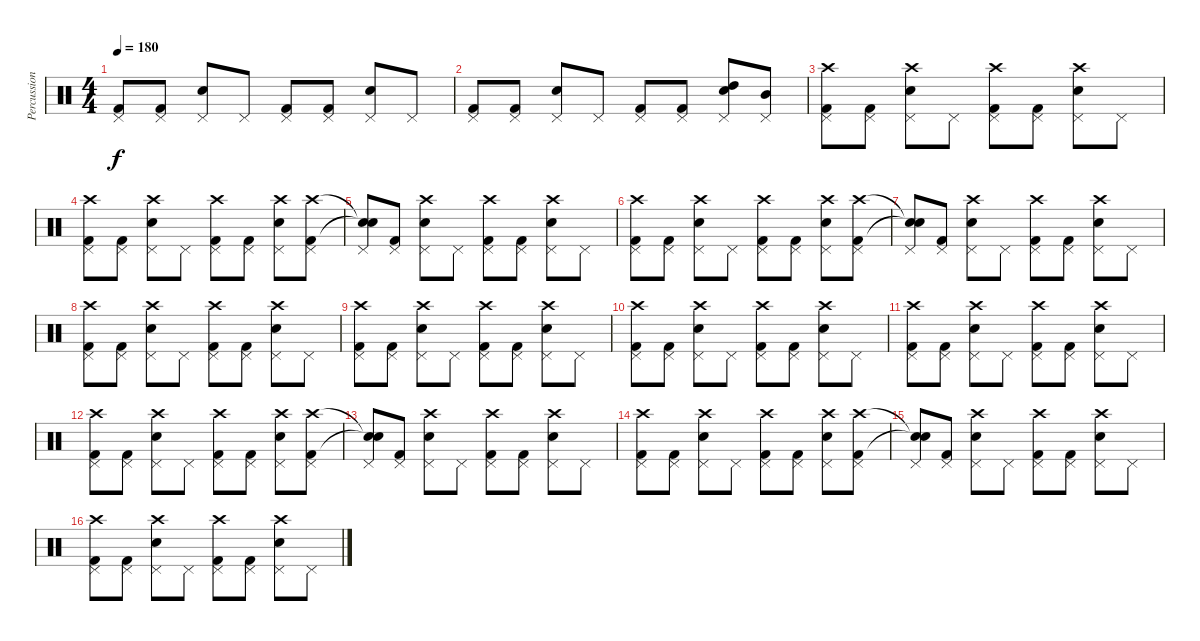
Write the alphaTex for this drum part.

\track ("Percussion" "Percussion") {instrument percussion}
\staff {score}
\articulation defaults
\ts (4 4)
\tempo 180
\clef neutral
\ks c
("Pedal Hi-Hat (hit)" "Kick (hit) 2").8{dy f} ("Pedal Hi-Hat (hit)" "Kick (hit) 2").8 ("Pedal Hi-Hat (hit)" "Electric Snare (hit)").8 "Pedal Hi-Hat (hit)".8 ("Pedal Hi-Hat (hit)" "Kick (hit) 2").8 ("Pedal Hi-Hat (hit)" "Kick (hit) 2").8 ("Pedal Hi-Hat (hit)" "Electric Snare (hit)").8 "Pedal Hi-Hat (hit)".8 |
("Pedal Hi-Hat (hit)" "Kick (hit) 2").8 ("Pedal Hi-Hat (hit)" "Kick (hit) 2").8 ("Pedal Hi-Hat (hit)" "Electric Snare (hit)").8 "Pedal Hi-Hat (hit)".8 ("Pedal Hi-Hat (hit)" "Kick (hit) 2").8 ("Pedal Hi-Hat (hit)" "Kick (hit) 2").8 ("Pedal Hi-Hat (hit)" "Electric Snare (hit)" "High Tom (hit)").8 ("Pedal Hi-Hat (hit)" "Mid Tom (hit)").8 |
("Pedal Hi-Hat (hit)" "Kick (hit) 2" "Crash high (hit)").8 ("Pedal Hi-Hat (hit)" "Kick (hit) 2").8 ("Pedal Hi-Hat (hit)" "Electric Snare (hit)" "Crash high (hit)").8 "Pedal Hi-Hat (hit)".8 ("Pedal Hi-Hat (hit)" "Kick (hit) 2" "Crash high (hit)").8 ("Pedal Hi-Hat (hit)" "Kick (hit) 2").8 ("Pedal Hi-Hat (hit)" "Electric Snare (hit)" "Crash high (hit)").8 "Pedal Hi-Hat (hit)".8 |
("Pedal Hi-Hat (hit)" "Kick (hit) 2" "Crash high (hit)").8 ("Pedal Hi-Hat (hit)" "Kick (hit) 2").8 ("Pedal Hi-Hat (hit)" "Electric Snare (hit)" "Crash high (hit)").8 "Pedal Hi-Hat (hit)".8 ("Pedal Hi-Hat (hit)" "Kick (hit) 2" "Crash high (hit)").8 ("Pedal Hi-Hat (hit)" "Kick (hit) 2").8 ("Pedal Hi-Hat (hit)" "Electric Snare (hit)" "Crash high (hit)").8 ("Pedal Hi-Hat (hit)" "Kick (hit) 2" "Crash high (hit)").8 |
("Pedal Hi-Hat (hit)" "Snare (hit)"{t} "Snare (hit)"{t}).8 ("Pedal Hi-Hat (hit)" "Kick (hit) 2").8 ("Pedal Hi-Hat (hit)" "Electric Snare (hit)" "Crash high (hit)").8 "Pedal Hi-Hat (hit)".8 ("Pedal Hi-Hat (hit)" "Kick (hit) 2" "Crash high (hit)").8 ("Pedal Hi-Hat (hit)" "Kick (hit) 2").8 ("Pedal Hi-Hat (hit)" "Electric Snare (hit)" "Crash high (hit)").8 "Pedal Hi-Hat (hit)".8 |
("Pedal Hi-Hat (hit)" "Kick (hit) 2" "Crash high (hit)").8 ("Pedal Hi-Hat (hit)" "Kick (hit) 2").8 ("Pedal Hi-Hat (hit)" "Electric Snare (hit)" "Crash high (hit)").8 "Pedal Hi-Hat (hit)".8 ("Pedal Hi-Hat (hit)" "Kick (hit) 2" "Crash high (hit)").8 ("Pedal Hi-Hat (hit)" "Kick (hit) 2").8 ("Pedal Hi-Hat (hit)" "Electric Snare (hit)" "Crash high (hit)").8 ("Pedal Hi-Hat (hit)" "Kick (hit) 2" "Crash high (hit)").8 |
("Pedal Hi-Hat (hit)" "Snare (hit)"{t} "Snare (hit)"{t}).8 ("Pedal Hi-Hat (hit)" "Kick (hit) 2").8 ("Pedal Hi-Hat (hit)" "Electric Snare (hit)" "Crash high (hit)").8 "Pedal Hi-Hat (hit)".8 ("Pedal Hi-Hat (hit)" "Kick (hit) 2" "Crash high (hit)").8 ("Pedal Hi-Hat (hit)" "Kick (hit) 2").8 ("Pedal Hi-Hat (hit)" "Electric Snare (hit)" "Crash high (hit)").8 "Pedal Hi-Hat (hit)".8 |
("Pedal Hi-Hat (hit)" "Kick (hit) 2" "Crash high (hit)").8 ("Pedal Hi-Hat (hit)" "Kick (hit) 2").8 ("Pedal Hi-Hat (hit)" "Electric Snare (hit)" "Crash high (hit)").8 "Pedal Hi-Hat (hit)".8 ("Pedal Hi-Hat (hit)" "Kick (hit) 2" "Crash high (hit)").8 ("Pedal Hi-Hat (hit)" "Kick (hit) 2").8 ("Pedal Hi-Hat (hit)" "Electric Snare (hit)" "Crash high (hit)").8 "Pedal Hi-Hat (hit)".8 |
("Pedal Hi-Hat (hit)" "Kick (hit) 2" "Crash high (hit)").8 ("Pedal Hi-Hat (hit)" "Kick (hit) 2").8 ("Pedal Hi-Hat (hit)" "Electric Snare (hit)" "Crash high (hit)").8 "Pedal Hi-Hat (hit)".8 ("Pedal Hi-Hat (hit)" "Kick (hit) 2" "Crash high (hit)").8 ("Pedal Hi-Hat (hit)" "Kick (hit) 2").8 ("Pedal Hi-Hat (hit)" "Electric Snare (hit)" "Crash high (hit)").8 "Pedal Hi-Hat (hit)".8 |
("Pedal Hi-Hat (hit)" "Kick (hit) 2" "Crash high (hit)").8 ("Pedal Hi-Hat (hit)" "Kick (hit) 2").8 ("Pedal Hi-Hat (hit)" "Electric Snare (hit)" "Crash high (hit)").8 "Pedal Hi-Hat (hit)".8 ("Pedal Hi-Hat (hit)" "Kick (hit) 2" "Crash high (hit)").8 ("Pedal Hi-Hat (hit)" "Kick (hit) 2").8 ("Pedal Hi-Hat (hit)" "Electric Snare (hit)" "Crash high (hit)").8 "Pedal Hi-Hat (hit)".8 |
("Pedal Hi-Hat (hit)" "Kick (hit) 2" "Crash high (hit)").8 ("Pedal Hi-Hat (hit)" "Kick (hit) 2").8 ("Pedal Hi-Hat (hit)" "Electric Snare (hit)" "Crash high (hit)").8 "Pedal Hi-Hat (hit)".8 ("Pedal Hi-Hat (hit)" "Kick (hit) 2" "Crash high (hit)").8 ("Pedal Hi-Hat (hit)" "Kick (hit) 2").8 ("Pedal Hi-Hat (hit)" "Electric Snare (hit)" "Crash high (hit)").8 "Pedal Hi-Hat (hit)".8 |
("Pedal Hi-Hat (hit)" "Kick (hit) 2" "Crash high (hit)").8 ("Pedal Hi-Hat (hit)" "Kick (hit) 2").8 ("Pedal Hi-Hat (hit)" "Electric Snare (hit)" "Crash high (hit)").8 "Pedal Hi-Hat (hit)".8 ("Pedal Hi-Hat (hit)" "Kick (hit) 2" "Crash high (hit)").8 ("Pedal Hi-Hat (hit)" "Kick (hit) 2").8 ("Pedal Hi-Hat (hit)" "Electric Snare (hit)" "Crash high (hit)").8 ("Pedal Hi-Hat (hit)" "Kick (hit) 2" "Crash high (hit)").8 |
("Pedal Hi-Hat (hit)" "Snare (hit)"{t} "Snare (hit)"{t}).8 ("Pedal Hi-Hat (hit)" "Kick (hit) 2").8 ("Pedal Hi-Hat (hit)" "Electric Snare (hit)" "Crash high (hit)").8 "Pedal Hi-Hat (hit)".8 ("Pedal Hi-Hat (hit)" "Kick (hit) 2" "Crash high (hit)").8 ("Pedal Hi-Hat (hit)" "Kick (hit) 2").8 ("Pedal Hi-Hat (hit)" "Electric Snare (hit)" "Crash high (hit)").8 "Pedal Hi-Hat (hit)".8 |
("Pedal Hi-Hat (hit)" "Kick (hit) 2" "Crash high (hit)").8 ("Pedal Hi-Hat (hit)" "Kick (hit) 2").8 ("Pedal Hi-Hat (hit)" "Electric Snare (hit)" "Crash high (hit)").8 "Pedal Hi-Hat (hit)".8 ("Pedal Hi-Hat (hit)" "Kick (hit) 2" "Crash high (hit)").8 ("Pedal Hi-Hat (hit)" "Kick (hit) 2").8 ("Pedal Hi-Hat (hit)" "Electric Snare (hit)" "Crash high (hit)").8 ("Pedal Hi-Hat (hit)" "Kick (hit) 2" "Crash high (hit)").8 |
("Pedal Hi-Hat (hit)" "Snare (hit)"{t} "Snare (hit)"{t}).8 ("Pedal Hi-Hat (hit)" "Kick (hit) 2").8 ("Pedal Hi-Hat (hit)" "Electric Snare (hit)" "Crash high (hit)").8 "Pedal Hi-Hat (hit)".8 ("Pedal Hi-Hat (hit)" "Kick (hit) 2" "Crash high (hit)").8 ("Pedal Hi-Hat (hit)" "Kick (hit) 2").8 ("Pedal Hi-Hat (hit)" "Electric Snare (hit)" "Crash high (hit)").8 "Pedal Hi-Hat (hit)".8 |
("Pedal Hi-Hat (hit)" "Kick (hit) 2" "Crash high (hit)").8 ("Pedal Hi-Hat (hit)" "Kick (hit) 2").8 ("Pedal Hi-Hat (hit)" "Electric Snare (hit)" "Crash high (hit)").8 "Pedal Hi-Hat (hit)".8 ("Pedal Hi-Hat (hit)" "Kick (hit) 2" "Crash high (hit)").8 ("Pedal Hi-Hat (hit)" "Kick (hit) 2").8 ("Pedal Hi-Hat (hit)" "Electric Snare (hit)" "Crash high (hit)").8 "Pedal Hi-Hat (hit)".8
